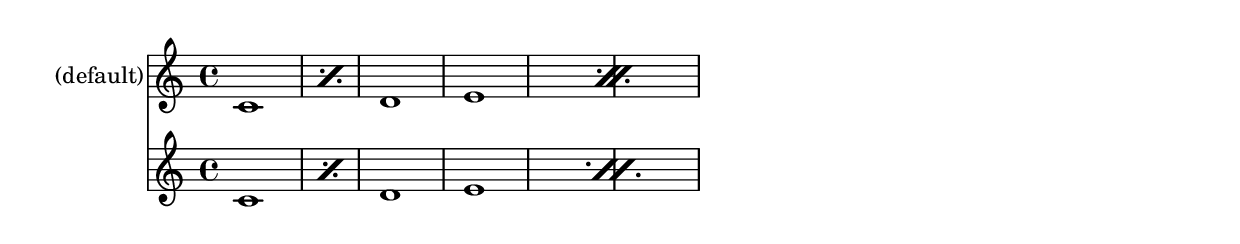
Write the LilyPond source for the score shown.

\version "2.11.65"
\header {
  texidoc = "The positioning of dots and slashes in percent repeat
glyphs can be altered using @code{dot-negative-kern} and
@code{slash-negative-kern}."
}

<<
  \new Staff {
    \set Staff.instrumentName = #"(default)"
    \repeat percent 2 { c'1 }
    \repeat percent 2 { d'1 e' }
  }
  \new Staff {
    \override PercentRepeat #'dot-negative-kern = #1.1
    \repeat percent 2 { c'1 }
    \override DoublePercentRepeat #'dot-negative-kern = #0
    \override DoublePercentRepeat #'slash-negative-kern = #1
    \repeat percent 2 { d'1 e' }
  }
>>
